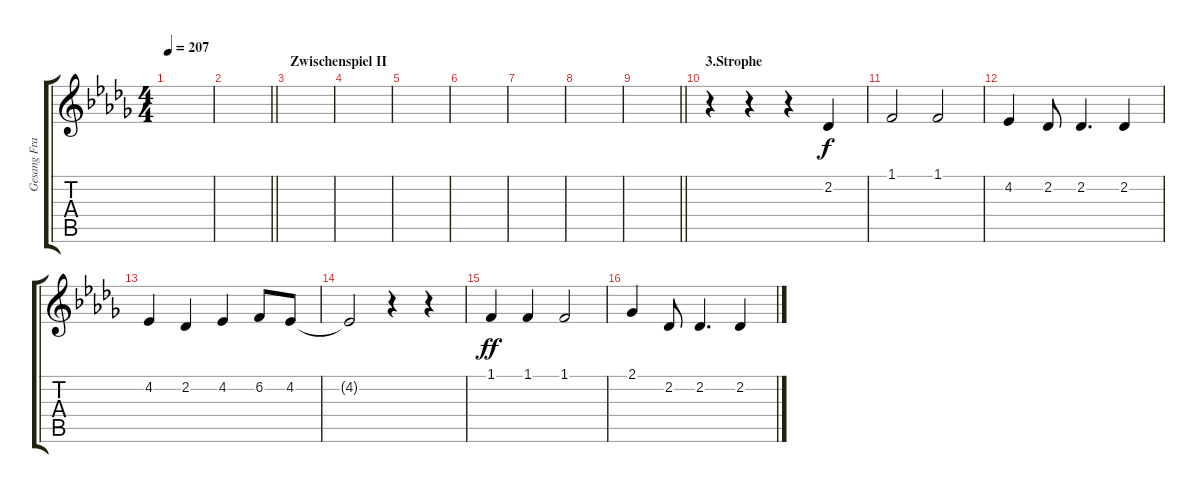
\track ("Gesang Frau " "Gesang Fra") {instrument vibraphone}
\staff {score tabs}
\tuning (E4 B3 G3 D3 A2 E2) {hide}
\ts (4 4)
\tempo 207
\clef g2
\ks bbminor
|
\barLineRight lightlight
|
\section ("" "Zwischenspiel II")
|
|
|
|
|
|
\barLineRight lightlight
|
\section ("" "3.Strophe")
r.4 r.4 r.4 2.2.4 |
1.1.2 1.1.2 |
4.2.4 2.2.8 2.2.4{d} 2.2.4 |
4.2.4 2.2.4 4.2.4 6.2.8 4.2.8 |
4.2{t}.2{dy f} r.4 r.4 |
1.1.4{dy ff} 1.1.4 1.1.2 |
2.1.4 2.2.8 2.2.4{d} 2.2.4
